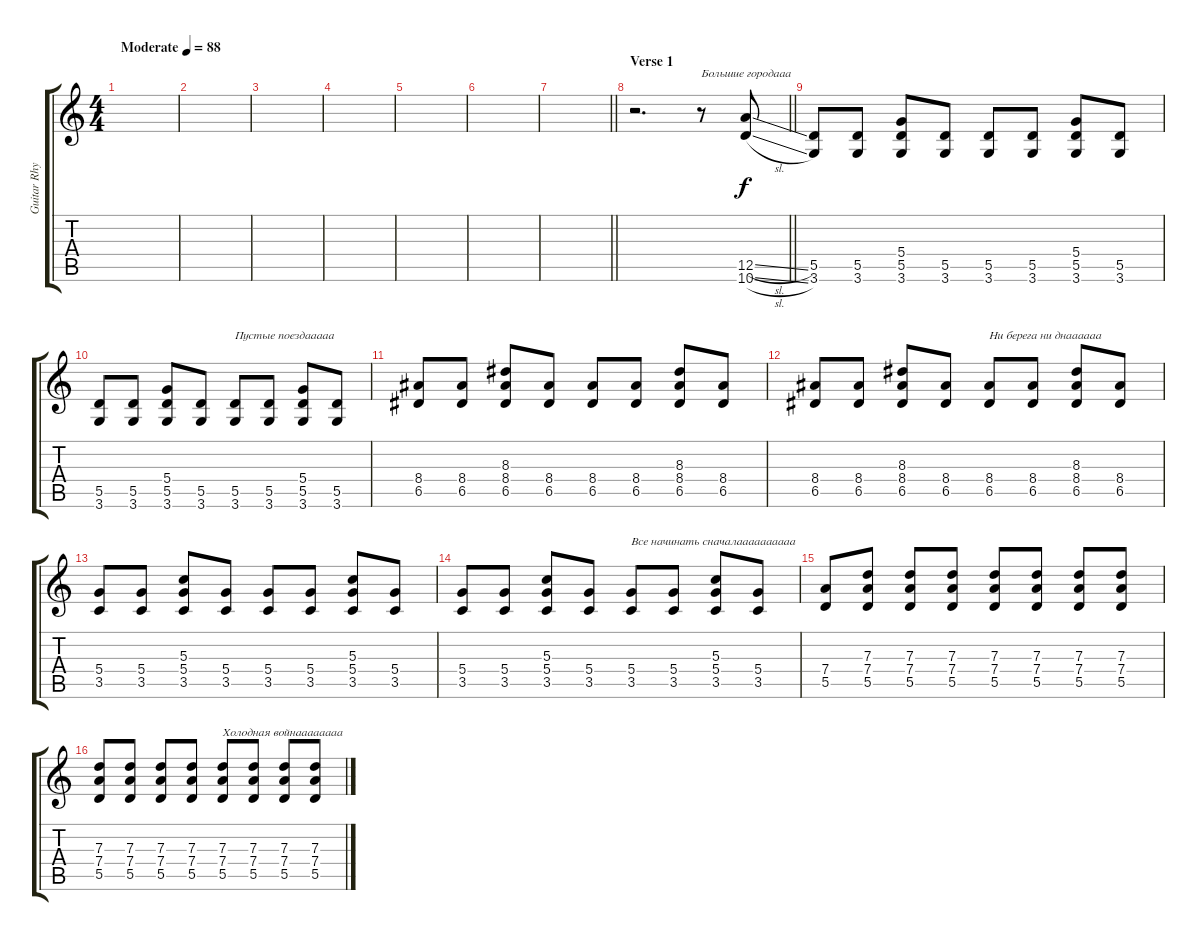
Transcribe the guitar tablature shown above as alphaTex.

\track ("Guitar Rhythm" "Guitar Rhy") {instrument distortionguitar}
\staff {score tabs}
\tuning (E4 B3 G3 D3 A2 E2) {hide}
\ts (4 4)
\tempo (88 "Moderate")
\clef g2
\ks c
|
|
|
|
|
|
\barLineRight lightlight
|
\section ("" "Verse 1")
\barLineRight lightlight
r.2{d} r.8{txt "Большие городааа"} (12.5{sl} 10.6{sl}).8 |
(5.5 3.6).8 (5.5 3.6).8 (5.4 5.5 3.6).8 (5.5 3.6).8 (5.5 3.6).8 (5.5 3.6).8 (5.4 5.5 3.6).8 (5.5 3.6).8 |
(5.5 3.6).8 (5.5 3.6).8 (5.4 5.5 3.6).8 (5.5 3.6).8 (5.5 3.6).8{txt "Пустые поездааааа"} (5.5 3.6).8 (5.4 5.5 3.6).8 (5.5 3.6).8 |
(8.4 6.5).8 (8.4 6.5).8 (8.3 8.4 6.5).8 (8.4 6.5).8 (8.4 6.5).8 (8.4 6.5).8 (8.3 8.4 6.5).8 (8.4 6.5).8 |
(8.4 6.5).8 (8.4 6.5).8 (8.3 8.4 6.5).8 (8.4 6.5).8 (8.4 6.5).8{txt "Ни берега ни днаааааа"} (8.4 6.5).8 (8.3 8.4 6.5).8 (8.4 6.5).8 |
(5.4 3.5).8 (5.4 3.5).8 (5.3 5.4 3.5).8 (5.4 3.5).8 (5.4 3.5).8 (5.4 3.5).8 (5.3 5.4 3.5).8 (5.4 3.5).8 |
(5.4 3.5).8 (5.4 3.5).8 (5.3 5.4 3.5).8 (5.4 3.5).8 (5.4 3.5).8{txt "Все начинать сначалаааааааааа"} (5.4 3.5).8 (5.3 5.4 3.5).8 (5.4 3.5).8 |
(7.4 5.5).8 (7.3 7.4 5.5).8 (7.3 7.4 5.5).8 (7.3 7.4 5.5).8 (7.3 7.4 5.5).8 (7.3 7.4 5.5).8 (7.3 7.4 5.5).8 (7.3 7.4 5.5).8 |
(7.3 7.4 5.5).8 (7.3 7.4 5.5).8 (7.3 7.4 5.5).8 (7.3 7.4 5.5).8 (7.3 7.4 5.5).8{txt "Холодная войнаааааааа"} (7.3 7.4 5.5).8 (7.3 7.4 5.5).8 (7.3 7.4 5.5).8
